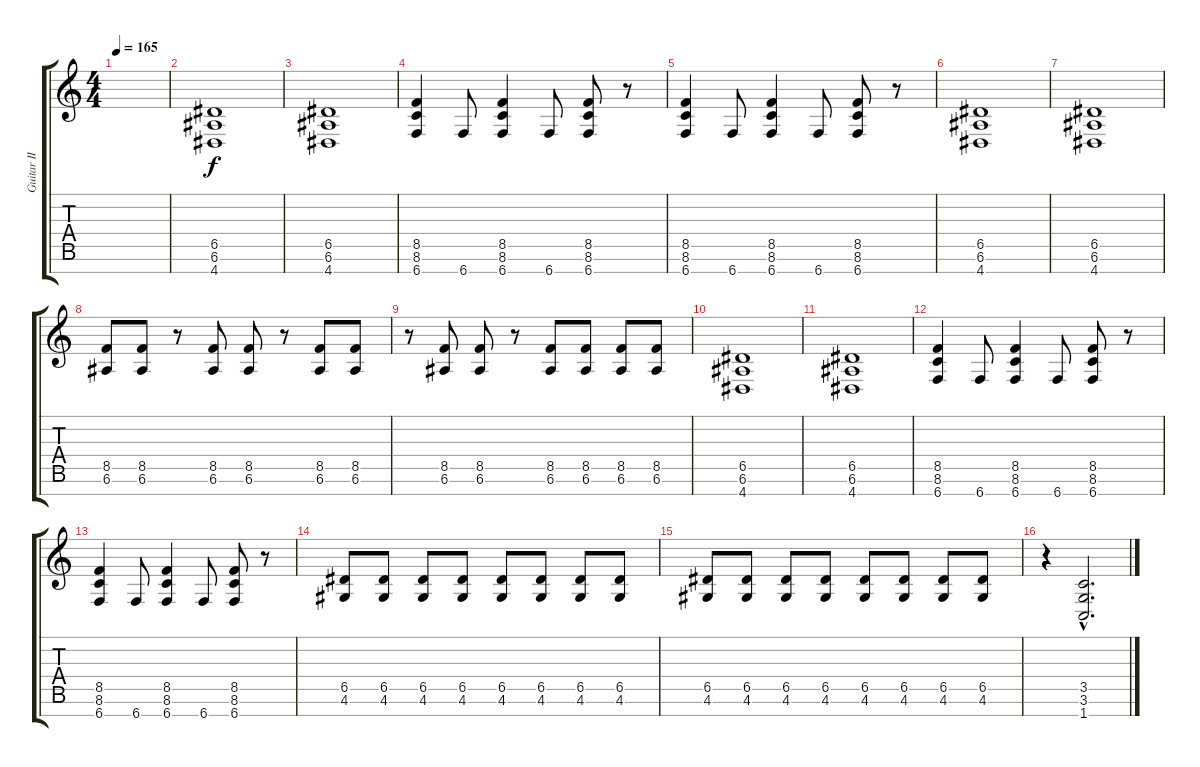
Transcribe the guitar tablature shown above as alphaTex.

\track ("Guitar II" "Guitar II") {instrument distortionguitar}
\staff {score tabs}
\tuning (E4 B3 Gb3 D3 A2 E2 B1) {hide}
\ts (4 4)
\tempo 165
\clef g2
\ks c
|
(6.5 6.6 4.7).1 |
(6.5 6.6 4.7).1 |
(8.5 8.6 6.7).4 6.7.8 (8.5 8.6 6.7).4 6.7.8 (8.5 8.6 6.7).8 r.8 |
(8.5 8.6 6.7).4 6.7.8 (8.5 8.6 6.7).4 6.7.8 (8.5 8.6 6.7).8 r.8 |
(6.5 6.6 4.7).1 |
(6.5 6.6 4.7).1 |
(8.5 6.6).8 (8.5 6.6).8 r.8 (8.5 6.6).8 (8.5 6.6).8 r.8 (8.5 6.6).8 (8.5 6.6).8 |
r.8 (8.5 6.6).8 (8.5 6.6).8 r.8 (8.5 6.6).8 (8.5 6.6).8 (8.5 6.6).8 (8.5 6.6).8 |
(6.5 6.6 4.7).1 |
(6.5 6.6 4.7).1 |
(8.5 8.6 6.7).4 6.7.8 (8.5 8.6 6.7).4 6.7.8 (8.5 8.6 6.7).8 r.8 |
(8.5 8.6 6.7).4 6.7.8 (8.5 8.6 6.7).4 6.7.8 (8.5 8.6 6.7).8 r.8 |
(6.5 4.6).8 (6.5 4.6).8 (6.5 4.6).8 (6.5 4.6).8 (6.5 4.6).8 (6.5 4.6).8 (6.5 4.6).8 (6.5 4.6).8 |
(6.5 4.6).8 (6.5 4.6).8 (6.5 4.6).8 (6.5 4.6).8 (6.5 4.6).8 (6.5 4.6).8 (6.5 4.6).8 (6.5 4.6).8 |
r.4 (3.5{hac} 3.6{hac} 1.7{hac}).2{d}
